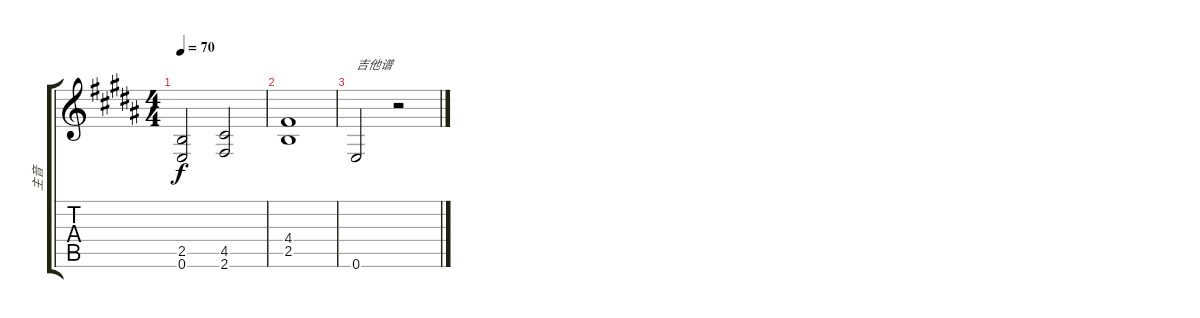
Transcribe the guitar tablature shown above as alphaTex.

\track ("主音" "主音") {instrument distortionguitar}
\staff {score tabs}
\tuning (E4 B3 G3 D3 A2 E2) {hide}
\ts (4 4)
\tempo 70
\clef g2
\ks b
(2.5 0.6).2{dy f} (4.5 2.6).2 |
(4.4 2.5).1 |
0.6.2{txt "吉他谱"} r.2
